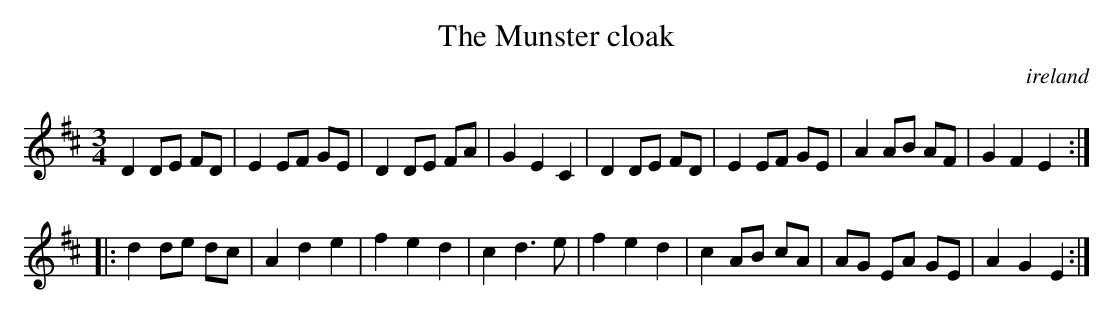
X:1
T:Munster cloak, The
O:ireland
M:3/4
K:D
D2 DE FD|E2 EF GE|D2 DE FA|G2 E2 C2|\
D2 DE FD|E2 EF GE|A2 AB AF|G2 F2 E2::
d2 de dc|A2 d2 e2|f2 e2 d2|c2 d3 e|\
f2 e2 d2|c2 AB cA|AG EA GE|A2 G2 E2:|
